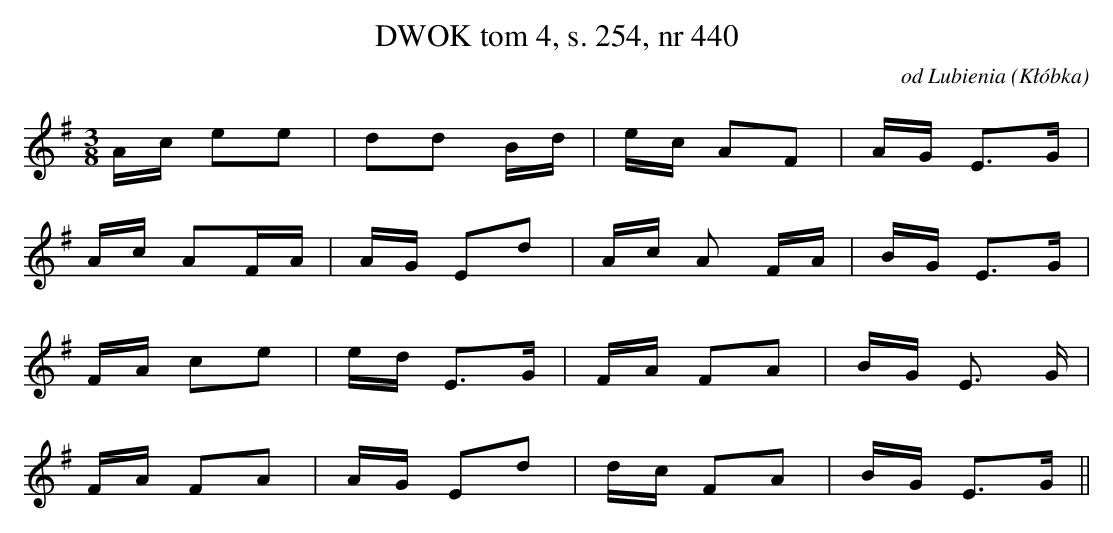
X:1
T: DWOK tom 4, s. 254, nr 440
O: od Lubienia (Kłóbka)
L: 1/16
M: 3/8
K: G
Ac e2e2 | d2d2 Bd | ec A2F2 | AG E3G |
Ac A2FA | AG E2d2 | Ac A2 FA | BG E3G |
FA c2e2 | ed E3G | FA F2A2 | BG E3 G |
FA F2A2 | AG E2d2 | dc F2A2 | BG E3G ||
